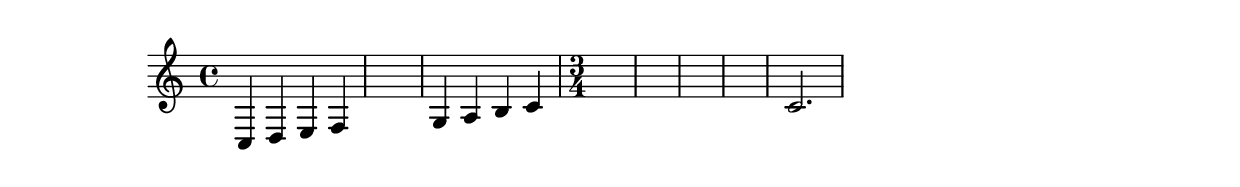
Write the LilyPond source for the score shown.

\version "2.18.2"

"//music" = \relative c {
  << \new Voice = "voice1" {
    \time 4/4
    c4 d e f
    s1*1
    g4 a b c
    \time 3/4
    s2.*4
    c2.
  } >>
}

\book {
  \header {
  }

  \bookpart {
    \score {
      \new OrchestraGroup \with { } <<
        \new StaffGroup \with { \consists "Bar_number_engraver" } <<
          <<
          \new Staff = Staff \with { }
          \context Staff = Staff {
            \"//music"
          }
          >>
        >>
      >>
      \layout { }
    }
  }
}
